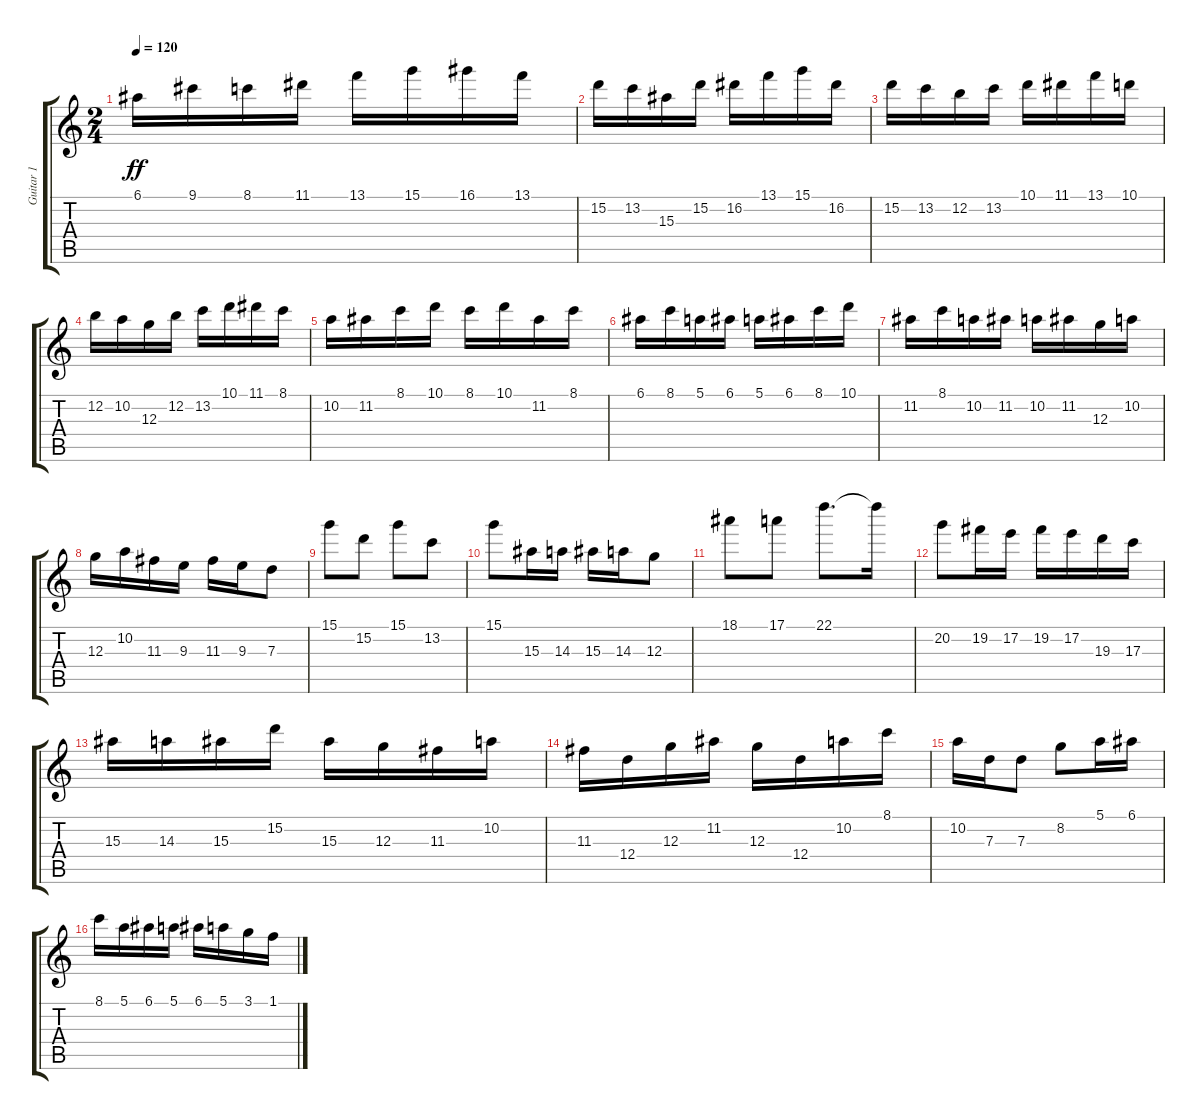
\track ("Guitar 1" "Guitar 1") {instrument distortionguitar}
\staff {score tabs}
\tuning (E4 B3 G3 D3 A2 E2) {hide}
\ts (2 4)
\tempo 120
\clef g2
\ks c
6.1.16{dy ff} 9.1.16 8.1.16 11.1.16 13.1.16 15.1.16 16.1.16 13.1.16 |
15.2.16 13.2.16 15.3.16 15.2.16 16.2.16 13.1.16 15.1.16 16.2.16 |
15.2.16 13.2.16 12.2.16 13.2.16 10.1.16 11.1.16 13.1.16 10.1.16 |
12.2.16 10.2.16 12.3.16 12.2.16 13.2.16 10.1.16 11.1.16 8.1.16 |
10.2.16 11.2.16 8.1.16 10.1.16 8.1.16 10.1.16 11.2.16 8.1.16 |
6.1.16 8.1.16 5.1.16 6.1.16 5.1.16 6.1.16 8.1.16 10.1.16 |
11.2.16 8.1.16 10.2.16 11.2.16 10.2.16 11.2.16 12.3.16 10.2.16 |
12.3.16 10.2.16 11.3.16 9.3.16 11.3.16 9.3.16 7.3.8 |
15.1.8 15.2.8 15.1.8 13.2.8 |
15.1.8 15.3.16 14.3.16 15.3.16 14.3.16 12.3.8 |
18.1.8 17.1.8 22.1.8{d} 22.1{t}.16 |
20.2.8 19.2.16 17.2.16 19.2.16 17.2.16 19.3.16 17.3.16 |
15.3.16 14.3.16 15.3.16 15.2.16 15.3.16 12.3.16 11.3.16 10.2.16 |
11.3.16 12.4.16 12.3.16 11.2.16 12.3.16 12.4.16 10.2.16 8.1.16 |
10.2.16 7.3.16 7.3.8 8.2.8 5.1.16 6.1.16 |
8.1.16 5.1.16 6.1.16 5.1.16 6.1.16 5.1.16 3.1.16 1.1.16
